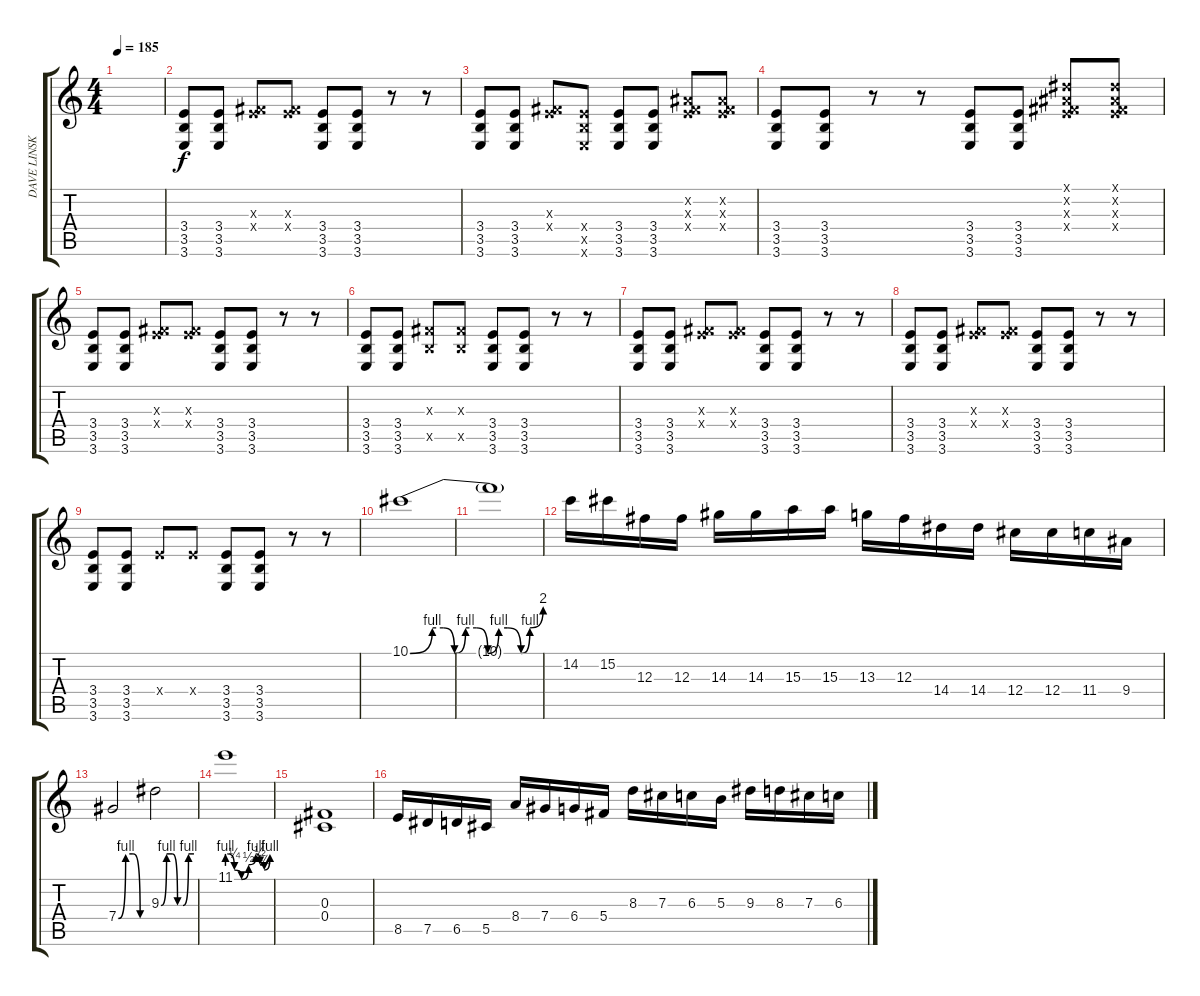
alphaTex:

\track ("DAVE LINSK - rhythm & lead guitar" "DAVE LINSK") {instrument overdrivenguitar}
\staff {score tabs}
\tuning (Eb4 Bb3 Gb3 Db3 Ab2 Db2) {hide}
\ts (4 4)
\tempo 185
\clef g2
\ks c
|
(3.4 3.5 3.6).8 (3.4 3.5 3.6).8 (0.3{x} 3.4{x}).8 (0.3{x} 3.4{x}).8 (3.4 3.5 3.6).8 (3.4 3.5 3.6).8 r.8 r.8 |
(3.4 3.5 3.6).8 (3.4 3.5 3.6).8 (0.3{x} 3.4{x}).8 (3.4{x} 3.5{x} 3.6{x}).8 (3.4 3.5 3.6).8 (3.4 3.5 3.6).8 (0.2{x} 0.3{x} 3.4{x}).8 (0.2{x} 0.3{x} 3.4{x}).8 |
(3.4 3.5 3.6).8 (3.4 3.5 3.6).8 r.8 r.8 (3.4 3.5 3.6).8 (3.4 3.5 3.6).8 (0.1{x} 0.2{x} 0.3{x} 3.4{x}).8 (0.1{x} 0.2{x} 0.3{x} 3.4{x}).8 |
(3.4 3.5 3.6).8 (3.4 3.5 3.6).8 (0.3{x} 3.4{x}).8 (0.3{x} 3.4{x}).8 (3.4 3.5 3.6).8 (3.4 3.5 3.6).8 r.8 r.8 |
(3.4 3.5 3.6).8 (3.4 3.5 3.6).8 (0.3{x} 3.5{x}).8 (0.3{x} 3.5{x}).8 (3.4 3.5 3.6).8 (3.4 3.5 3.6).8 r.8 r.8 |
(3.4 3.5 3.6).8 (3.4 3.5 3.6).8 (0.3{x} 3.4{x}).8 (0.3{x} 3.4{x}).8 (3.4 3.5 3.6).8 (3.4 3.5 3.6).8 r.8 r.8 |
(3.4 3.5 3.6).8 (3.4 3.5 3.6).8 (0.3{x} 3.4{x}).8 (0.3{x} 3.4{x}).8 (3.4 3.5 3.6).8 (3.4 3.5 3.6).8 r.8 r.8 |
(3.4 3.5 3.6).8 (3.4 3.5 3.6).8 3.4{x}.8 3.4{x}.8 (3.4 3.5 3.6).8 (3.4 3.5 3.6).8 r.8 r.8 |
10.1{be (custom 0 0 10 4 15 4 20 0 25 4 30 4 35 0 40 4 44 4 50 0 54 4 60 8)}.1 |
10.1{t}.1 |
14.2.16 15.2.16 12.3.16 12.3.16 14.3.16 14.3.16 15.3.16 15.3.16 13.3.16 12.3.16 14.4.16 14.4.16 12.4.16 12.4.16 11.4.16 9.4.16 |
7.4{be (custom 0 0 15 4 30 4 45 0 60 0)}.2 9.3{be (custom 0 0 10 4 20 4 30 0 40 0 50 4 60 4)}.2 |
11.1{be (custom 0 4 10 1 20 0 30 2 40 4 46 2 52 1 60 4)}.1 |
(0.3 0.4).1 |
8.5.16 7.5.16 6.5.16 5.5.16 8.4.16 7.4.16 6.4.16 5.4.16 8.3.16 7.3.16 6.3.16 5.3.16 9.3.16 8.3.16 7.3.16 6.3.16
